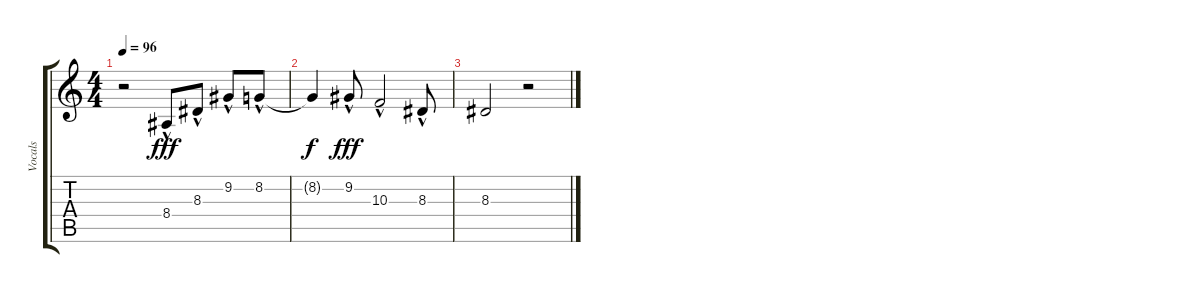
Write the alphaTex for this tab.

\track ("Vocals" "Vocals") {instrument pad1newage}
\staff {score tabs}
\tuning (E4 B3 G3 D3 A2 E2) {hide}
\ts (4 4)
\tempo 96
\clef g2
\ks c
r.2{dy fff} 8.4{hac}.8 8.3{hac}.8 9.2{hac}.8 8.2{hac}.8 |
8.2{t}.4{dy f} 9.2{hac}.8{dy fff} 10.3{hac}.2 8.3{hac}.8 |
8.3.2 r.2
